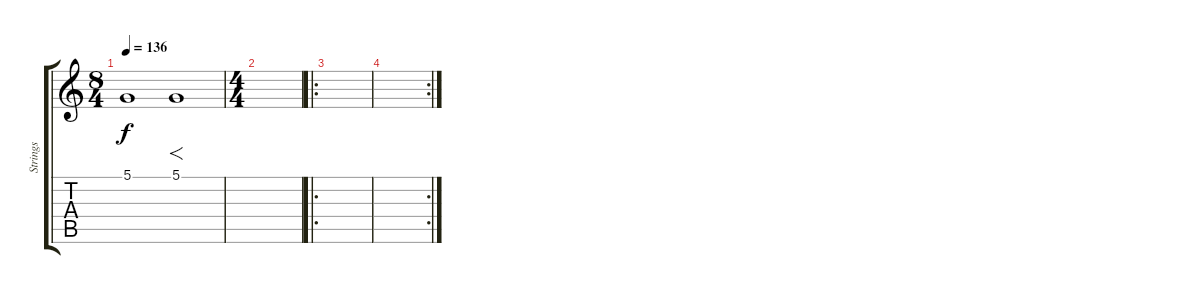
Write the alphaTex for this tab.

\track ("Strings" "Strings") {instrument synthstrings1}
\staff {score tabs}
\tuning (D4 A3 F3 C3 G2 C2) {hide}
\ts (8 4)
\tempo 136
\clef g2
\ks c
5.1.1{dy f} 5.1.1{f} |
\ts (4 4)
|
\ro
|
\rc 2
